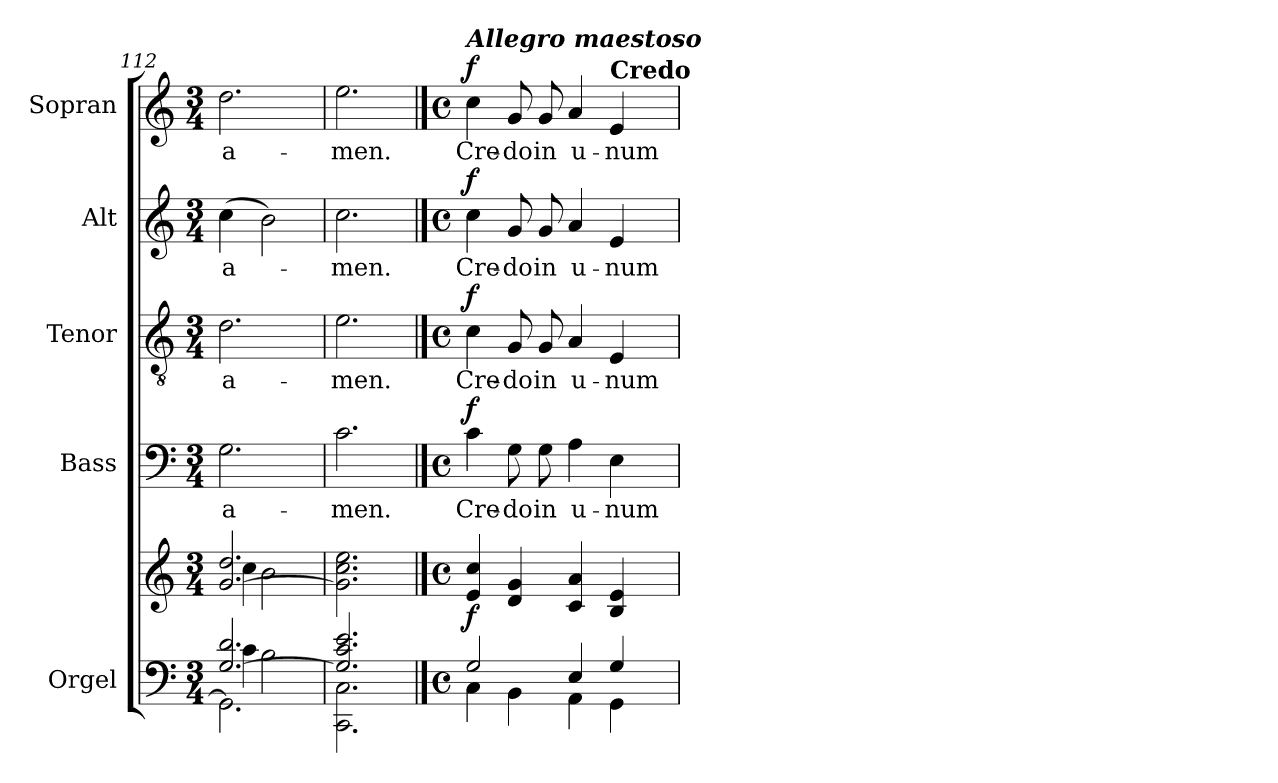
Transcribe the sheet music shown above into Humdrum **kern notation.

**kern	**kern	**dynam	**kern	**text	**dynam	**kern	**text	**dynam	**kern	**text	**dynam	**kern	**text	**dynam
*part5	*part5	*part5	*part4	*part4	*part4	*part3	*part3	*part3	*part2	*part2	*part2	*part1	*part1	*part1
*staff6	*staff5	*staff5/6	*staff4	*staff4	*staff4	*staff3	*staff3	*staff3	*staff2	*staff2	*staff2	*staff1	*staff1	*staff1
*I"Orgel	*	*	*I"Bass	*	*	*I"Tenor	*	*	*I"Alt	*	*	*I"Sopran	*	*
*I'Org.	*	*	*I'B.	*	*	*I'T.	*	*	*I'A.	*	*	*I'S.	*	*
*clefF4	*clefG2	*	*clefF4	*	*	*clefGv2	*	*	*clefG2	*	*	*clefG2	*	*
*k[]	*k[]	*	*k[]	*	*	*k[]	*	*	*k[]	*	*	*k[]	*	*
*C:	*C:	*	*C:	*	*	*C:	*	*	*C:	*	*	*C:	*	*
*M3/4	*M3/4	*	*M3/4	*	*	*M3/4	*	*	*M3/4	*	*	*M3/4	*	*
=112	=112	=112	=112	=112	=112	=112	=112	=112	=112	=112	=112	=112	=112	=112
*^	*^	*	*	*	*	*	*	*	*	*	*	*	*	*
*	*^	*	*	*	*	*	*	*	*	*	*	*	*	*	*	*
!	!	!	!	!	!	!	!LO:LY:b	!	!	!LO:LY:b	!	!	!LO:LY:b	!	!	!LO:LY:b	!
[<2.G/ 2.d/	2.GG\]	4c\	[<2.g/ 2.dd/	4cc\	.	2.G\	a-	.	2.d\	a-	.	(>4cc\	a-	.	2.dd\	a-	.
.	.	2B\	.	2b\	.	.	.	.	.	.	.	2b\)	.	.	.	.	.
=113	=113	=113	=113	=113	=113	=113	=113	=113	=113	=113	=113	=113	=113	=113	=113	=113	=113
!	!	!	!	!	!	!	!LO:LY:b	!	!	!LO:LY:b	!	!	!LO:LY:b	!	!	!LO:LY:b	!
*	*v	*v	*	*	*	*	*	*	*	*	*	*	*	*	*	*	*
*	*	*v	*v	*	*	*	*	*	*	*	*	*	*	*	*	*
2.G/] 2.c/ 2.e/	2.CC\ 2.C\	2.g\] 2.cc\ 2.ee\	.	2.c\	-men.	.	2.e\	-men.	.	2.cc\	-men.	.	2.ee\	-men.	.
!!LO:LB:g=z
==114	==114	==114	==114	==114	==114	==114	==114	==114	==114	==114	==114	==114	==114	==114	==114
*M4/4	*	*M4/4	*	*M4/4	*	*	*M4/4	*	*	*M4/4	*	*	*M4/4	*	*
*met(c)	*	*met(c)	*	*met(c)	*	*	*met(c)	*	*	*met(c)	*	*	*met(c)	*	*
!	!	!	!	!	!	!	!	!	!	!	!	!	!LO:TX:a:Bi:t=Allegro maestoso	!	!
!	!	!	!LO:DY:b	!	!LO:LY:b	!LO:DY:a	!	!LO:LY:b	!LO:DY:a	!	!LO:LY:b	!LO:DY:a	!	!LO:LY:b	!LO:DY:a
2G/	4C\	4e/ 4cc/	f	4c\	Cre-	f	4c\	Cre-	f	4cc\	Cre-	f	4cc\	Cre-	f
!	!	!	!	!	!LO:LY:b	!	!	!LO:LY:b	!	!	!LO:LY:b	!	!	!LO:LY:b	!
.	4BB\	4d/ 4g/	.	8G\	-do	.	8G/	-do	.	8g/	-do	.	8g/	-do	.
!	!	!	!	!	!LO:LY:b	!	!	!LO:LY:b	!	!	!LO:LY:b	!	!	!LO:LY:b	!
.	.	.	.	8G\	in	.	8G/	in	.	8g/	in	.	8g/	in	.
!	!	!	!	!	!LO:LY:b	!	!	!LO:LY:b	!	!	!LO:LY:b	!	!	!LO:LY:b	!
4E/	4AA\	4c/ 4a/	.	4A\	u-	.	4A/	u-	.	4a/	u-	.	4a/	u-	.
!	!	!	!	!	!	!	!	!	!	!	!	!	!LO:TX:a:B:t=Credo	!	!
!	!	!	!	!	!LO:LY:b	!	!	!LO:LY:b	!	!	!LO:LY:b	!	!	!LO:LY:b	!
4G/	4GG\	4B/ 4e/	.	4E\	-num	.	4E/	-num	.	4e/	-num	.	4e/	-num	.
*v	*v	*	*	*	*	*	*	*	*	*	*	*	*	*	*
=	=	=	=	=	=	=	=	=	=	=	=	=	=	=
*-	*-	*-	*-	*-	*-	*-	*-	*-	*-	*-	*-	*-	*-	*-
